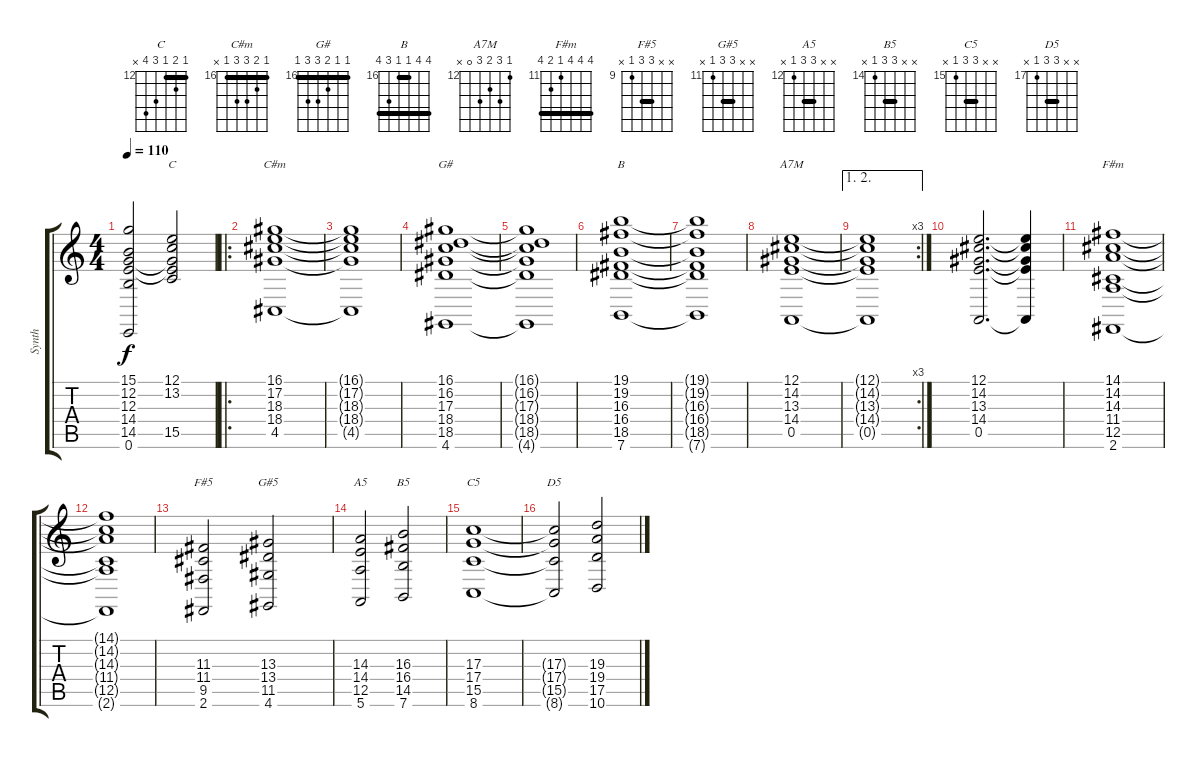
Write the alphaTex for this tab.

\track ("Synth" "Synth") {instrument stringensemble1}
\staff {score tabs}
\tuning (E4 B3 G3 D3 A2 E2) {hide}
\chord ("C" 12 13 12 14 15 x) {firstfret 12 barre 12}
\chord ("C#m" 16 17 18 18 16 x) {firstfret 16 barre 16}
\chord ("G#" 16 16 17 18 18 16) {firstfret 16 barre 16}
\chord ("B" 19 19 16 16 18 19) {firstfret 16 barre (16 19)}
\chord ("A7M" 12 14 13 14 0 x) {firstfret 12}
\chord ("F#m" 14 14 14 11 12 14) {firstfret 11 barre 14}
\chord ("F#5" x x 11 11 9 x) {firstfret 9 barre 11}
\chord ("G#5" x x 13 13 11 x) {firstfret 11 barre 13}
\chord ("A5" x x 14 14 12 x) {firstfret 12 barre 14}
\chord ("B5" x x 16 16 14 x) {firstfret 14 barre 16}
\chord ("C5" x x 17 17 15 x) {firstfret 15 barre 17}
\chord ("D5" x x 19 19 17 x) {firstfret 17 barre 19}
\ts (4 4)
\tempo 110
\clef g2
\ks c
(15.1{t} 12.2{t} 12.3{t} 14.4{t} 14.5{t} 0.6{t}).2{dy f} (12.1 13.2 12.3{t} 14.4{t} 15.5).2{ch "C"} |
\ro
(16.1 17.2 18.3 18.4 4.5).1{ch "C#m"} |
(16.1{t} 17.2{t} 18.3{t} 18.4{t} 4.5{t}).1 |
(16.1 16.2 17.3 18.4 18.5 4.6).1{ch "G#"} |
(16.1{t} 16.2{t} 17.3{t} 18.4{t} 18.5{t} 4.6{t}).1 |
(19.1 19.2 16.3 16.4 18.5 7.6).1{ch "B"} |
(19.1{t} 19.2{t} 16.3{t} 16.4{t} 18.5{t} 7.6{t}).1 |
(12.1 14.2 13.3 14.4 0.5).1{ch "A7M"} |
\ae (1 2)
\rc 3
(12.1{t} 14.2{t} 13.3{t} 14.4{t} 0.5{t}).1 |
(12.1 14.2 13.3 14.4 0.5).2{d} (12.1{t} 14.2{t} 13.3{t} 14.4{t} 0.5{t}).4 |
(14.1 14.2 14.3 11.4 12.5 2.6).1{ch "F#m"} |
(14.1{t} 14.2{t} 14.3{t} 11.4{t} 12.5{t} 2.6{t}).1 |
(11.3 11.4 9.5 2.6).2{ch "F#5"} (13.3 13.4 11.5 4.6).2{ch "G#5"} |
(14.3 14.4 12.5 5.6).2{ch "A5"} (16.3 16.4 14.5 7.6).2{ch "B5"} |
(17.3 17.4 15.5 8.6).1{ch "C5"} |
(17.3{t} 17.4{t} 15.5{t} 8.6{t}).2{ch "D5"} (19.3 19.4 17.5 10.6).2
